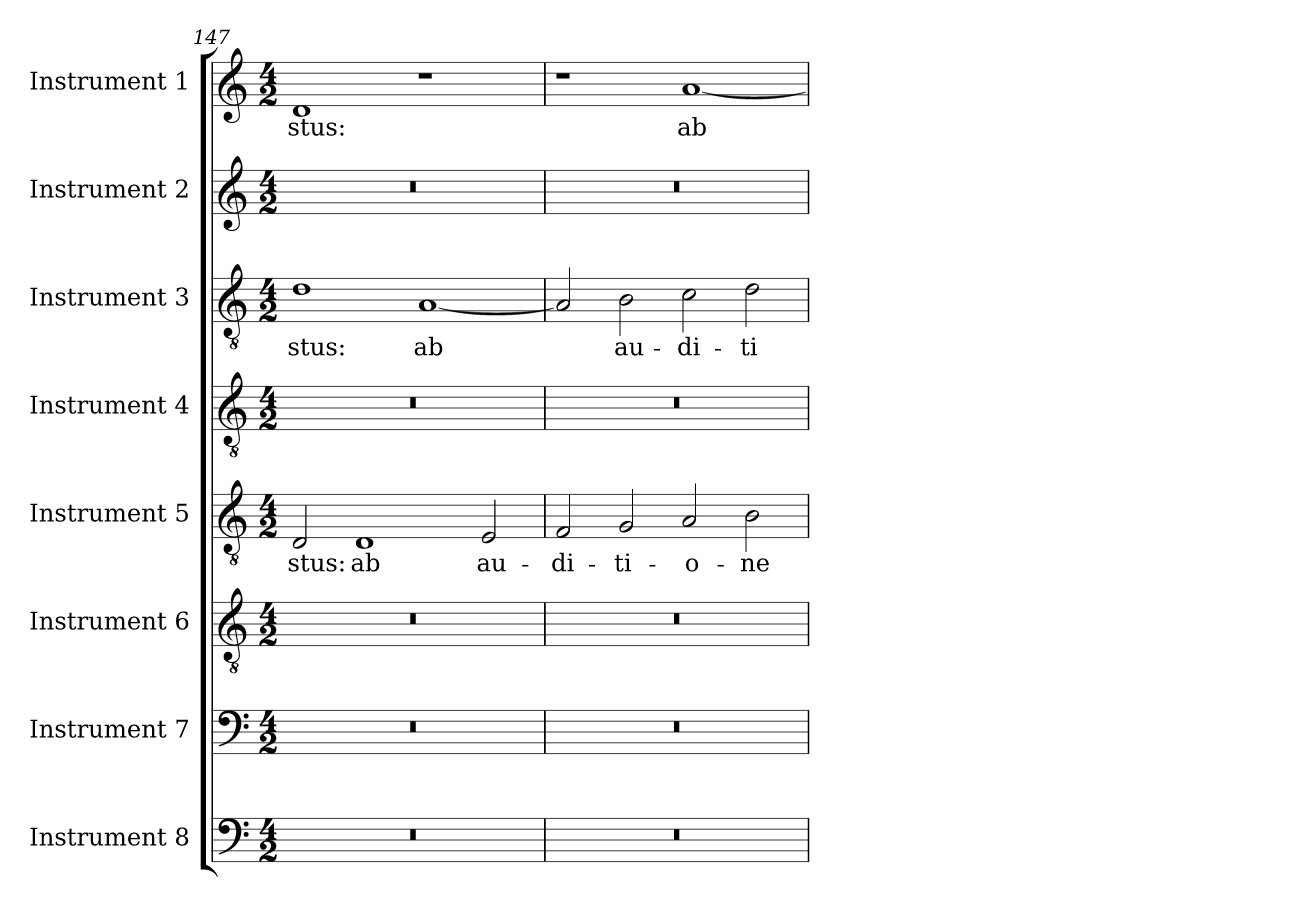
**kern	**kern	**kern	**kern	**text	**kern	**kern	**text	**kern	**kern	**text
*part8	*part7	*part6	*part5	*part5	*part4	*part3	*part3	*part2	*part1	*part1
*staff8	*staff7	*staff6	*staff5	*staff5	*staff4	*staff3	*staff3	*staff2	*staff1	*staff1
*I"Instrument 8	*I"Instrument 7	*I"Instrument 6	*I"Instrument 5	*	*I"Instrument 4	*I"Instrument 3	*	*I"Instrument 2	*I"Instrument 1	*
!!LO:PB:g=z
*clefF4	*clefF4	*clefGv2	*clefGv2	*	*clefGv2	*clefGv2	*	*clefG2	*clefG2	*
*k[]	*k[]	*k[]	*k[]	*	*k[]	*k[]	*	*k[]	*k[]	*
*C:	*C:	*C:	*C:	*	*C:	*C:	*	*C:	*C:	*
*M4/2	*M4/2	*M4/2	*M4/2	*	*M4/2	*M4/2	*	*M4/2	*M4/2	*
=147	=147	=147	=147	=147	=147	=147	=147	=147	=147	=147
!	!	!	!	!LO:LY:b:cj	!	!	!LO:LY:b:cj	!	!	!LO:LY:b:cj
0r	0r	0r	2D/	-stus:	0r	1d	-stus:	0r	1d	-stus:
!	!	!	!	!LO:LY:b:cj	!	!	!	!	!	!
.	.	.	1D	ab	.	.	.	.	.	.
!	!	!	!	!	!	!	!LO:LY:b:cj	!	!	!
.	.	.	.	.	.	[<1A	ab	.	1r	.
!	!	!	!	!LO:LY:b:cj	!	!	!	!	!	!
.	.	.	2E/	au-	.	.	.	.	.	.
=148	=148	=148	=148	=148	=148	=148	=148	=148	=148	=148
!	!	!	!	!LO:LY:b:cj	!	!	!LO:LY:b:cj	!	!	!
0r	0r	0r	2F/	-di-	0r	2A/]	.	0r	1r	.
!	!	!	!	!LO:LY:b:cj	!	!	!LO:LY:b:cj	!	!	!
.	.	.	2G/	-ti-	.	2B\	au-	.	.	.
!	!	!	!	!LO:LY:b:cj	!	!	!LO:LY:b:cj	!	!	!LO:LY:b:cj
.	.	.	2A/	-o-	.	2c\	-di-	.	[<1a	ab
!	!	!	!	!LO:LY:b:cj	!	!	!LO:LY:b:cj	!	!	!
.	.	.	2B\	-ne	.	2d\	-ti-	.	.	.
=	=	=	=	=	=	=	=	=	=	=
*-	*-	*-	*-	*-	*-	*-	*-	*-	*-	*-
